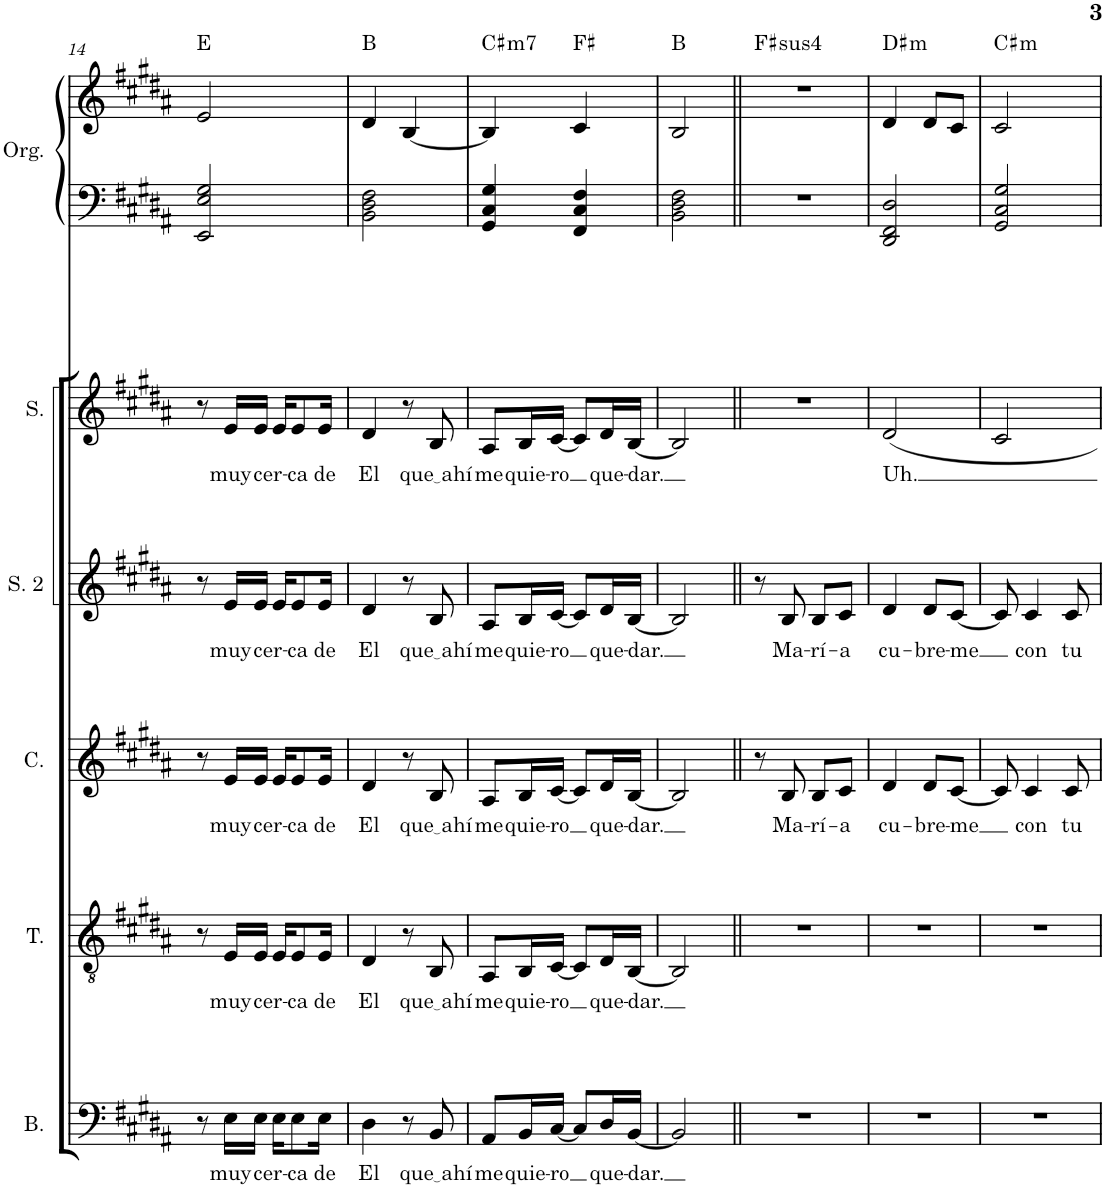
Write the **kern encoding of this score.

**kern	**text	**kern	**text	**kern	**text	**kern	**text	**kern	**text	**kern	**kern	**kern	**harte
*part6	*part6	*part5	*part5	*part4	*part4	*part3	*part3	*part2	*part2	*part1	*part1	*part1	*part1
*staff8	*staff8	*staff7	*staff7	*staff6	*staff6	*staff5	*staff5	*staff4	*staff4	*staff3	*staff2	*staff1	*
*I"Bajo	*	*I"Tenor	*	*I"Contralto	*	*I"Soprano 2	*	*I"Soprano	*	*I"Órgano	*	*	*
*I'B.	*	*I'T.	*	*I'C.	*	*I'S. 2	*	*I'S.	*	*	*	*	*
!!LO:PB:g=z
*clefF4	*	*clefGv2	*	*clefG2	*	*clefG2	*	*clefG2	*	*clefF4	*clefF4	*clefG2	*
*k[f#c#g#d#a#]	*	*k[f#c#g#d#a#]	*	*k[f#c#g#d#a#]	*	*k[f#c#g#d#a#]	*	*k[f#c#g#d#a#]	*	*k[f#c#g#d#a#]	*k[f#c#g#d#a#]	*k[f#c#g#d#a#]	*
*M2/4	*	*M2/4	*	*M2/4	*	*M2/4	*	*M2/4	*	*M2/4	*M2/4	*M2/4	*
=14	=14	=14	=14	=14	=14	=14	=14	=14	=14	=14	=14	=14	=14
8r	.	8r	.	8r	.	8r	.	8r	.	2E	2EE/ 2E/ 2G#/	2e/	E:maj
!	!LO:LY:b	!	!LO:LY:b	!	!LO:LY:b	!	!LO:LY:b	!	!LO:LY:b	!	!	!	!
16E\LL	muy	16E/LL	muy	16e/LL	muy	16e/LL	muy	16e/LL	muy	.	.	.	.
!	!LO:LY:b	!	!LO:LY:b	!	!LO:LY:b	!	!LO:LY:b	!	!LO:LY:b	!	!	!	!
16E\JJ	cer-	16E/JJ	cer-	16e/JJ	cer-	16e/JJ	cer-	16e/JJ	cer-	.	.	.	.
16E\KL	.	16E/KL	.	16e/KL	.	16e/KL	.	16e/KL	.	.	.	.	.
!	!LO:LY:b	!	!LO:LY:b	!	!LO:LY:b	!	!LO:LY:b	!	!LO:LY:b	!	!	!	!
8E\	-ca	8E/	-ca	8e/	-ca	8e/	-ca	8e/	-ca	.	.	.	.
!	!LO:LY:b	!	!LO:LY:b	!	!LO:LY:b	!	!LO:LY:b	!	!LO:LY:b	!	!	!	!
16E\Jk	de	16E/Jk	de	16e/Jk	de	16e/Jk	de	16e/Jk	de	.	.	.	.
=15	=15	=15	=15	=15	=15	=15	=15	=15	=15	=15	=15	=15	=15
!	!LO:LY:b	!	!LO:LY:b	!	!LO:LY:b	!	!LO:LY:b	!	!LO:LY:b	!	!	!	!
4D#\	El	4D#/	El	4d#/	El	4d#/	El	4d#/	El	2BB	2BB\ 2D#\ 2F#\	4d#/	B:maj
8r	.	8r	.	8r	.	8r	.	8r	.	.	.	[4B/	.
!	!LO:LY:b	!	!LO:LY:b	!	!LO:LY:b	!	!LO:LY:b	!	!LO:LY:b	!	!	!	!
8BB/	que ahí	8BB/	que ahí	8B/	que ahí	8B/	que ahí	8B/	que ahí	.	.	.	.
=16	=16	=16	=16	=16	=16	=16	=16	=16	=16	=16	=16	=16	=16
!	!LO:LY:b	!	!LO:LY:b	!	!LO:LY:b	!	!LO:LY:b	!	!LO:LY:b	!	!	!	!LO:H:kt=m7
8AA#/L	me	8AA#/L	me	8A#/L	me	8A#/L	me	8A#/L	me	4BB	4GG#/ 4C#/ 4G#/	4B/]	C#:min7
!	!LO:LY:b	!	!LO:LY:b	!	!LO:LY:b	!	!LO:LY:b	!	!LO:LY:b	!	!	!	!
16BB/L	quie-	16BB/L	quie-	16B/L	quie-	16B/L	quie-	16B/L	quie-	.	.	.	.
!	!LO:LY:b	!	!LO:LY:b	!	!LO:LY:b	!	!LO:LY:b	!	!LO:LY:b	!	!	!	!
[16C#/JJ	-ro	[16C#/JJ	-ro	[16c#/JJ	-ro	[16c#/JJ	-ro	[16c#/JJ	-ro	.	.	.	.
8C#/L]	.	8C#/L]	.	8c#/L]	.	8c#/L]	.	8c#/L]	.	4FF#	4FF#/ 4C#/ 4F#/	4c#/	F#:maj
!	!LO:LY:b	!	!LO:LY:b	!	!LO:LY:b	!	!LO:LY:b	!	!LO:LY:b	!	!	!	!
16D#/L	que-	16D#/L	que-	16d#/L	que-	16d#/L	que-	16d#/L	que-	.	.	.	.
!	!LO:LY:b	!	!LO:LY:b	!	!LO:LY:b	!	!LO:LY:b	!	!LO:LY:b	!	!	!	!
[16BB/JJ	-dar.	[16BB/JJ	-dar.	[16B/JJ	-dar.	[16B/JJ	-dar.	[16B/JJ	-dar.	.	.	.	.
=17	=17	=17	=17	=17	=17	=17	=17	=17	=17	=17	=17	=17	=17
2BB/]	.	2BB/]	.	2B/]	.	2B/]	.	2B/]	.	2BB	2BB\ 2D#\ 2F#\	2B/	B:maj
=18||	=18||	=18||	=18||	=18||	=18||	=18||	=18||	=18||	=18||	=18||	=18||	=18||	=18||
!	!	!	!	!	!	!	!	!	!	!	!	!	!LO:H:kt=4
2r	.	2r	.	8r	.	8r	.	2r	.	2r	2r	2r	F#:sus4
!	!	!	!	!	!LO:LY:b	!	!LO:LY:b	!	!	!	!	!	!
.	.	.	.	8B/	Ma-	8B/	Ma-	.	.	.	.	.	.
!	!	!	!	!	!LO:LY:b	!	!LO:LY:b	!	!	!	!	!	!
.	.	.	.	8B/L	-rí-	8B/L	-rí-	.	.	.	.	.	.
!	!	!	!	!	!LO:LY:b	!	!LO:LY:b	!	!	!	!	!	!
.	.	.	.	8c#/J	-a	8c#/J	-a	.	.	.	.	.	.
=19	=19	=19	=19	=19	=19	=19	=19	=19	=19	=19	=19	=19	=19
!	!	!	!	!	!LO:LY:b	!	!LO:LY:b	!	!LO:LY:b	!	!	!	!LO:H:kt=m
2r	.	2r	.	4d#/	cu-	4d#/	cu-	2d#/	Uh.	2D#	2DD#/ 2FF#/ 2D#/	4d#/	D#:min
!	!	!	!	!	!LO:LY:b	!	!LO:LY:b	!	!	!	!	!	!
.	.	.	.	8d#/L	-bre-	8d#/L	-bre-	.	.	.	.	8d#/L	.
!	!	!	!	!	!LO:LY:b	!	!LO:LY:b	!	!	!	!	!	!
.	.	.	.	[8c#/J	-me	[8c#/J	-me	.	.	.	.	8c#/J	.
=20	=20	=20	=20	=20	=20	=20	=20	=20	=20	=20	=20	=20	=20
!	!	!	!	!	!	!	!	!	!	!	!	!	!LO:H:kt=m
2r	.	2r	.	8c#/]	.	8c#/]	.	2c#/	.	2C#	2GG#/ 2C#/ 2G#/	2c#/	C#:min
!	!	!	!	!	!LO:LY:b	!	!LO:LY:b	!	!	!	!	!	!
.	.	.	.	4c#/	con	4c#/	con	.	.	.	.	.	.
!	!	!	!	!	!LO:LY:b	!	!LO:LY:b	!	!	!	!	!	!
.	.	.	.	8c#/	tu	8c#/	tu	.	.	.	.	.	.
=	=	=	=	=	=	=	=	=	=	=	=	=	=
*-	*-	*-	*-	*-	*-	*-	*-	*-	*-	*-	*-	*-	*-
